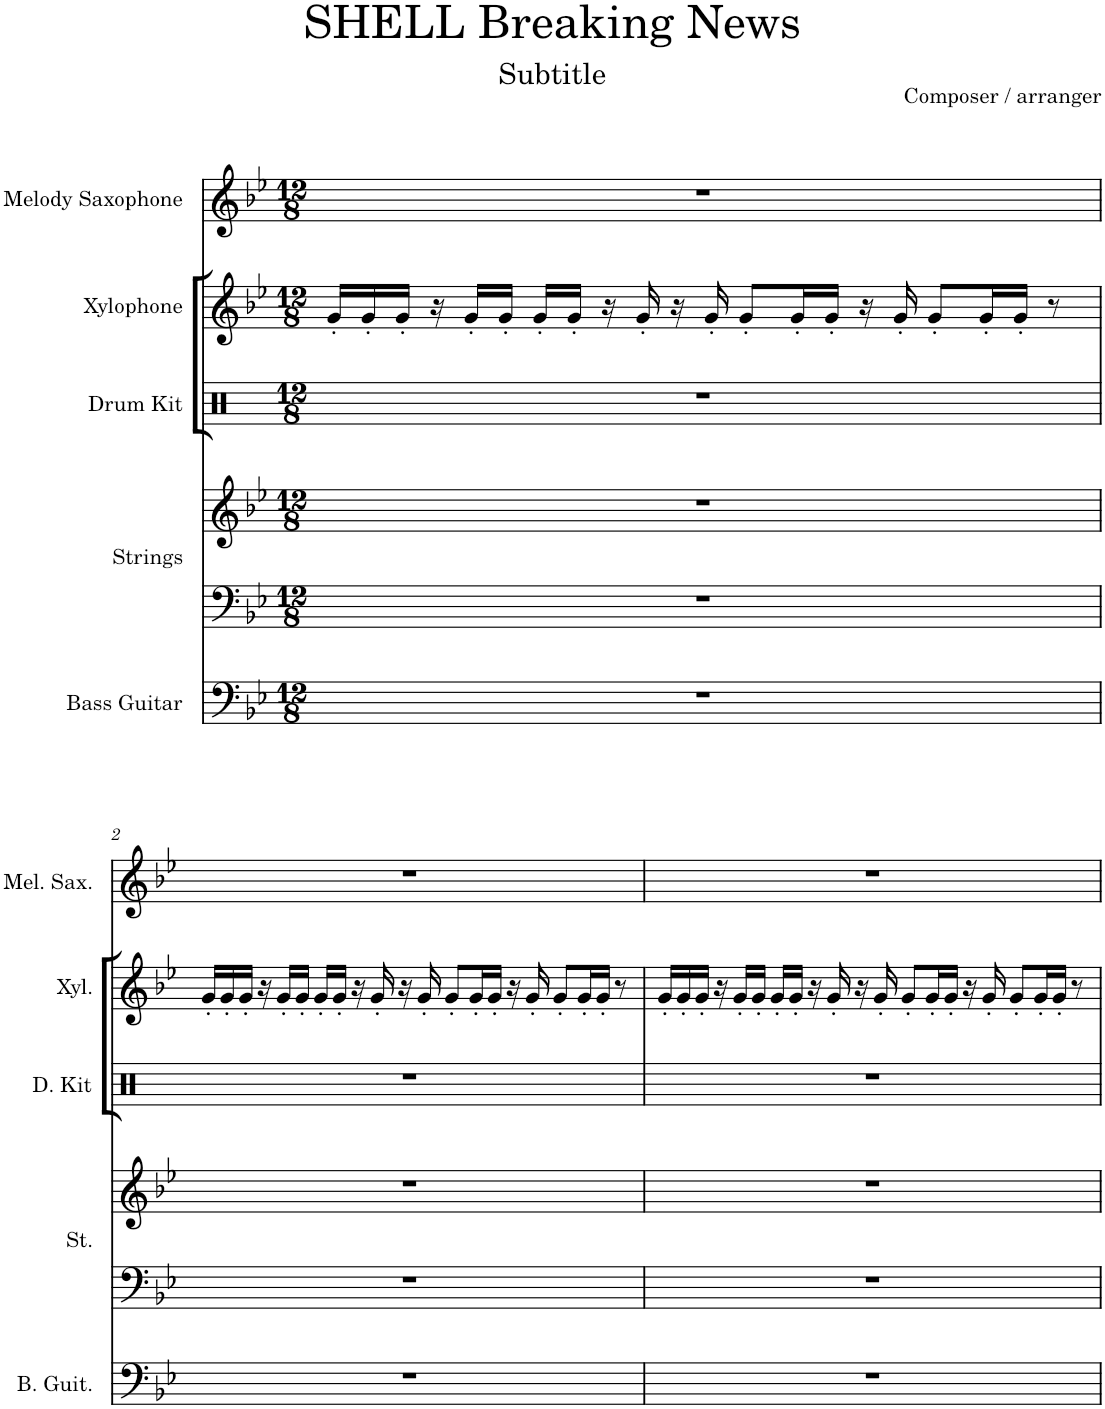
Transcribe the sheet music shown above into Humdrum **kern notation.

**kern	**kern	**kern	**kern	**kern	**kern
*part5	*part4	*part4	*part3	*part2	*part1
*staff6	*staff5	*staff4	*staff3	*staff2	*staff1
*I"Bass Guitar	*I"Strings	*	*I"Drum Kit	*I"Xylophone	*I"Melody Saxophone
*I'B. Guit.	*I'St.	*	*I'D. Kit	*I'Xyl.	*I'Mel. Sax.
*clefF4	*clefF4	*clefG2	*clefX	*clefG2	*clefG2
*Trd7c12	*	*	*	*Trd-7c-12	*Trd7c12
*k[b-e-]	*k[b-e-]	*k[b-e-]	*k[]	*k[b-e-]	*k[b-e-]
*M12/8	*M12/8	*M12/8	*M12/8	*M12/8	*M12/8
=1	=1	=1	=1	=1	=1
1.r	1.r	1.r	1.r	16g'/LL	1.r
.	.	.	.	16g'/	.
.	.	.	.	16g'/JJ	.
.	.	.	.	16r	.
.	.	.	.	16g'/LL	.
.	.	.	.	16g'/JJ	.
.	.	.	.	16g'/LL	.
.	.	.	.	16g'/JJ	.
.	.	.	.	16r	.
.	.	.	.	16g'/	.
.	.	.	.	16r	.
.	.	.	.	16g'/	.
.	.	.	.	8g'/L	.
.	.	.	.	16g'/L	.
.	.	.	.	16g'/JJ	.
.	.	.	.	16r	.
.	.	.	.	16g'/	.
.	.	.	.	8g'/L	.
.	.	.	.	16g'/L	.
.	.	.	.	16g'/JJ	.
.	.	.	.	8r	.
!!LO:LB:g=z
=2	=2	=2	=2	=2	=2
1.r	1.r	1.r	1.r	16g'/LL	1.r
.	.	.	.	16g'/	.
.	.	.	.	16g'/JJ	.
.	.	.	.	16r	.
.	.	.	.	16g'/LL	.
.	.	.	.	16g'/JJ	.
.	.	.	.	16g'/LL	.
.	.	.	.	16g'/JJ	.
.	.	.	.	16r	.
.	.	.	.	16g'/	.
.	.	.	.	16r	.
.	.	.	.	16g'/	.
.	.	.	.	8g'/L	.
.	.	.	.	16g'/L	.
.	.	.	.	16g'/JJ	.
.	.	.	.	16r	.
.	.	.	.	16g'/	.
.	.	.	.	8g'/L	.
.	.	.	.	16g'/L	.
.	.	.	.	16g'/JJ	.
.	.	.	.	8r	.
=3	=3	=3	=3	=3	=3
1.r	1.r	1.r	1.r	16g'/LL	1.r
.	.	.	.	16g'/	.
.	.	.	.	16g'/JJ	.
.	.	.	.	16r	.
.	.	.	.	16g'/LL	.
.	.	.	.	16g'/JJ	.
.	.	.	.	16g'/LL	.
.	.	.	.	16g'/JJ	.
.	.	.	.	16r	.
.	.	.	.	16g'/	.
.	.	.	.	16r	.
.	.	.	.	16g'/	.
.	.	.	.	8g'/L	.
.	.	.	.	16g'/L	.
.	.	.	.	16g'/JJ	.
.	.	.	.	16r	.
.	.	.	.	16g'/	.
.	.	.	.	8g'/L	.
.	.	.	.	16g'/L	.
.	.	.	.	16g'/JJ	.
.	.	.	.	8r	.
=	=	=	=	=	=
*-	*-	*-	*-	*-	*-
